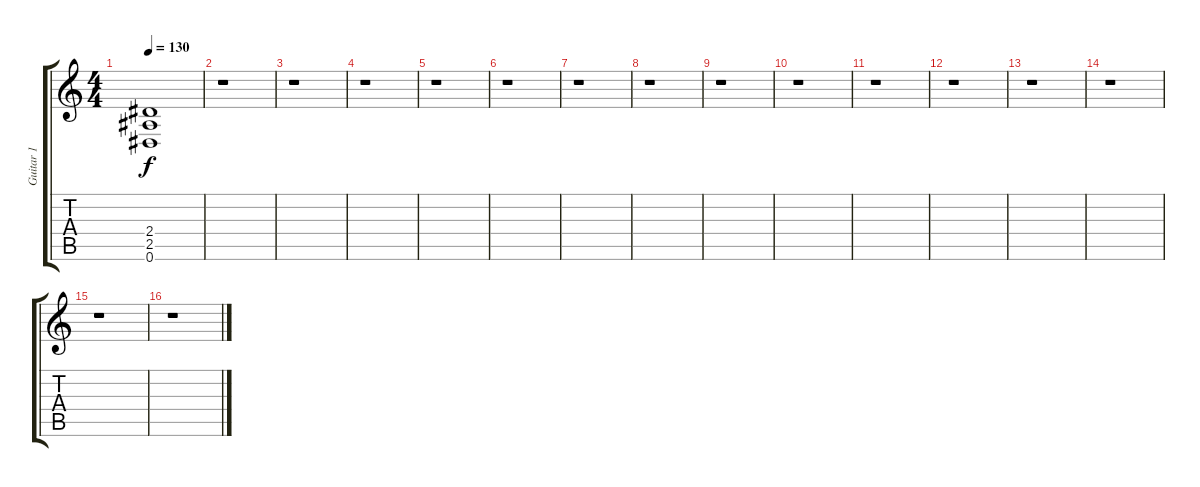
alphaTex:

\track ("Guitar 1" "Guitar 1") {instrument overdrivenguitar}
\staff {score tabs}
\tuning (Eb4 Bb3 Gb3 Db3 Ab2 Eb2) {hide}
\ts (4 4)
\tempo 130
\clef g2
\ks c
(2.4{t} 2.5{t} 0.6{t}).1{dy f} |
r.1 |
r.1 |
r.1 |
r.1 |
r.1 |
r.1 |
r.1 |
r.1 |
r.1 |
r.1 |
r.1 |
r.1 |
r.1 |
r.1 |
r.1
